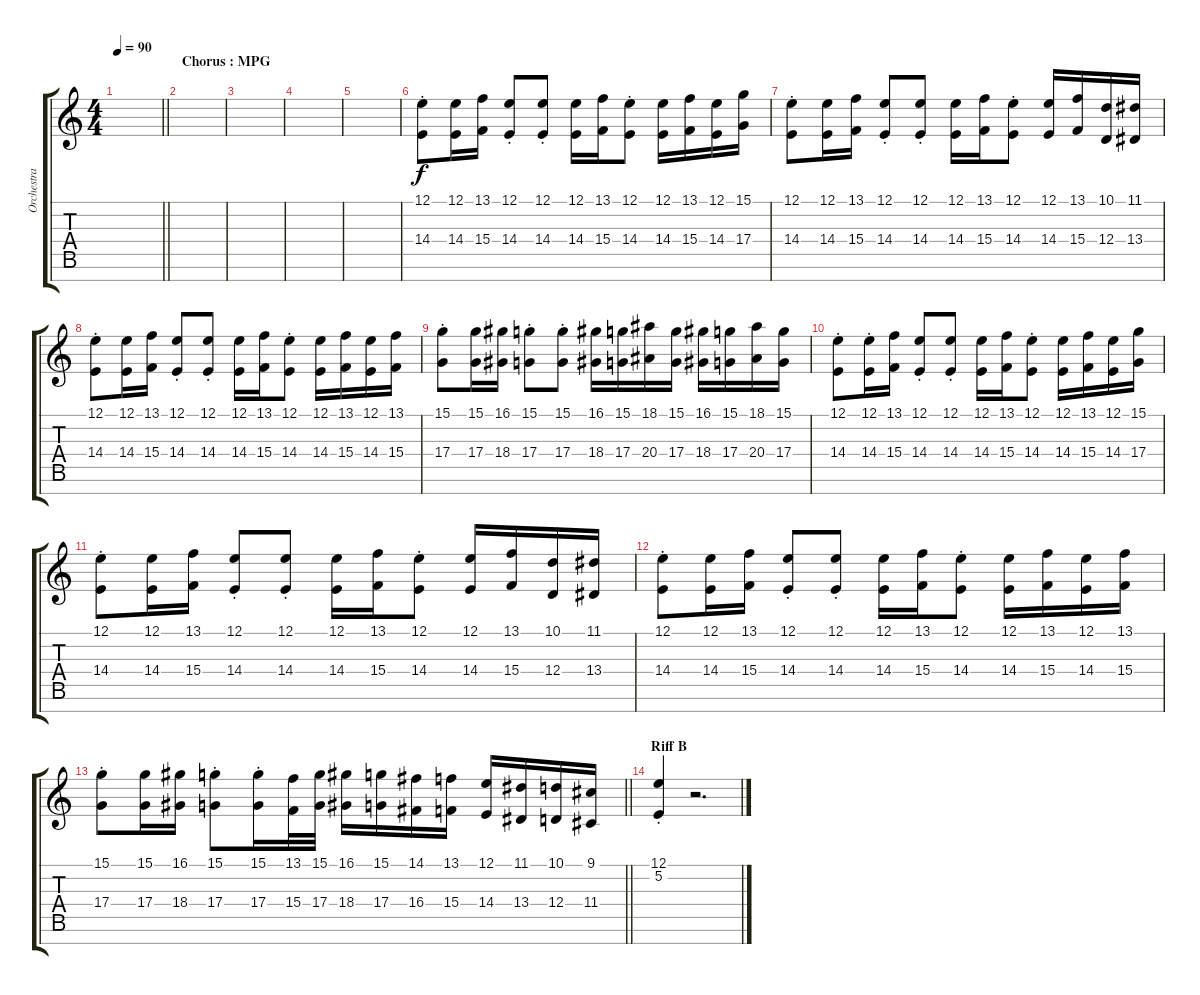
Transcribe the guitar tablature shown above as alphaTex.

\track ("Orchestra - Strings" "Orchestra ") {instrument stringensemble1}
\staff {score tabs}
\tuning (E4 B3 G3 D3 A2 E2 B1) {hide}
\ts (4 4)
\tempo 90
\clef g2
\barLineRight lightlight
\ks c
|
\section ("" "Chorus : MPG")
|
|
|
|
(12.1{st} 14.4{st}).8 (12.1 14.4).16 (13.1 15.4).16 (12.1{st} 14.4{st}).8 (12.1{st} 14.4{st}).8 (12.1 14.4).16 (13.1 15.4).16 (12.1{st} 14.4{st}).8 (12.1 14.4).16 (13.1 15.4).16 (12.1 14.4).16 (15.1 17.4).16 |
(12.1{st} 14.4{st}).8 (12.1 14.4).16 (13.1 15.4).16 (12.1{st} 14.4{st}).8 (12.1{st} 14.4{st}).8 (12.1 14.4).16 (13.1 15.4).16 (12.1{st} 14.4{st}).8 (12.1 14.4).16 (13.1 15.4).16 (10.1 12.4).16 (11.1 13.4).16 |
(12.1{st} 14.4{st}).8 (12.1 14.4).16 (13.1 15.4).16 (12.1{st} 14.4{st}).8 (12.1{st} 14.4{st}).8 (12.1 14.4).16 (13.1 15.4).16 (12.1{st} 14.4{st}).8 (12.1 14.4).16 (13.1 15.4).16 (12.1 14.4).16 (13.1 15.4).16 |
(15.1{st} 17.4{st}).8 (15.1 17.4).16 (16.1 18.4).16 (15.1{st} 17.4{st}).8 (15.1{st} 17.4{st}).8 (16.1 18.4).16 (15.1 17.4).16 (18.1 20.4).16 (15.1 17.4).16 (16.1 18.4).16 (15.1 17.4).16 (18.1 20.4).16 (15.1 17.4).16 |
(12.1{st} 14.4{st}).8 (12.1{st} 14.4{st}).16 (13.1 15.4).16 (12.1{st} 14.4{st}).8 (12.1{st} 14.4{st}).8 (12.1 14.4).16 (13.1 15.4).16 (12.1{st} 14.4{st}).8 (12.1 14.4).16 (13.1 15.4).16 (12.1 14.4).16 (15.1 17.4).16 |
(12.1{st} 14.4{st}).8 (12.1 14.4).16 (13.1 15.4).16 (12.1{st} 14.4{st}).8 (12.1{st} 14.4{st}).8 (12.1 14.4).16 (13.1 15.4).16 (12.1{st} 14.4{st}).8 (12.1 14.4).16 (13.1 15.4).16 (10.1 12.4).16 (11.1 13.4).16 |
(12.1{st} 14.4{st}).8 (12.1 14.4).16 (13.1 15.4).16 (12.1{st} 14.4{st}).8 (12.1{st} 14.4{st}).8 (12.1 14.4).16 (13.1 15.4).16 (12.1{st} 14.4{st}).8 (12.1 14.4).16 (13.1 15.4).16 (12.1 14.4).16 (13.1 15.4).16 |
\barLineRight lightlight
(15.1{st} 17.4{st}).8 (15.1 17.4).16 (16.1 18.4).16 (15.1{st} 17.4{st}).8 (15.1{st} 17.4{st}).16 (13.1 15.4).32 (15.1 17.4).32 (16.1 18.4).16 (15.1 17.4).16 (14.1 16.4).16 (13.1 15.4).16 (12.1 14.4).16 (11.1 13.4).16 (10.1 12.4).16 (9.1 11.4).16 |
\section ("" "Riff B")
(12.1{st} 5.2{st}).4 r.2{d}
